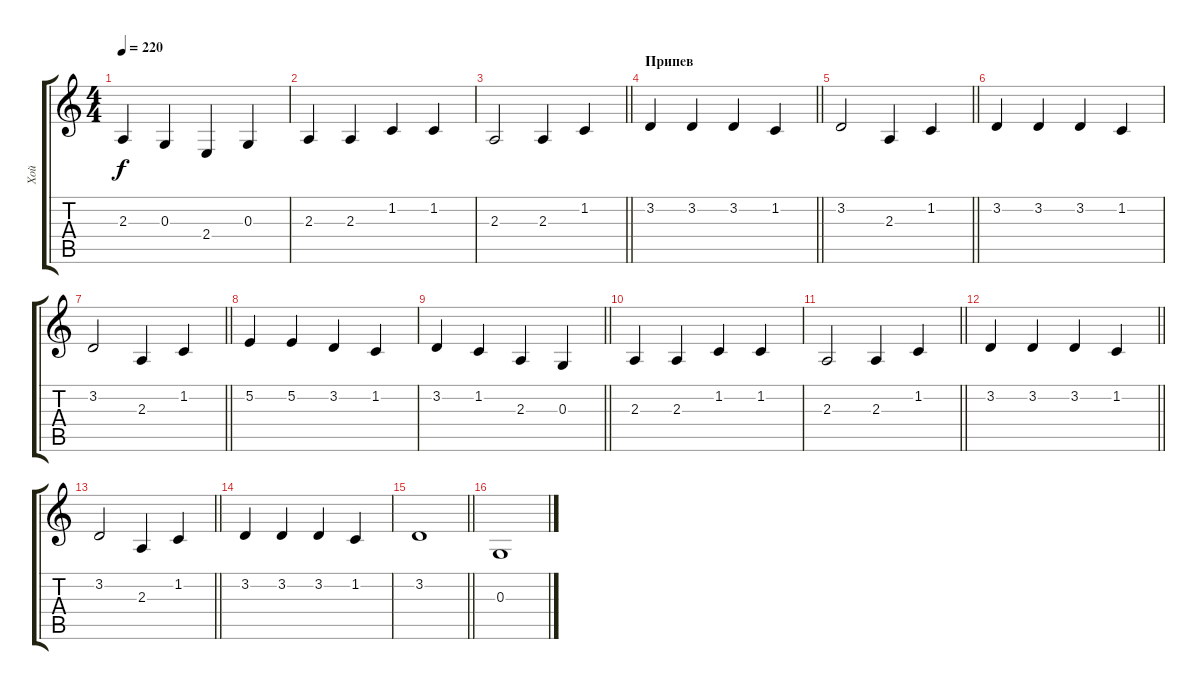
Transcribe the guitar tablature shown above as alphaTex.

\track ("Хой" "Хой") {instrument viola}
\staff {score tabs}
\tuning (E4 B3 G3 D3 A2 E2) {hide}
\ts (4 4)
\tempo 220
\clef g2
\ks c
2.3.4{dy f} 0.3.4 2.4.4 0.3.4 |
2.3.4 2.3.4 1.2.4 1.2.4 |
\barLineRight lightlight
2.3.2 2.3.4 1.2.4 |
\section ("" "Припев")
\barLineRight lightlight
3.2.4 3.2.4 3.2.4 1.2.4 |
\barLineRight lightlight
3.2.2 2.3.4 1.2.4 |
3.2.4 3.2.4 3.2.4 1.2.4 |
\barLineRight lightlight
3.2.2 2.3.4 1.2.4 |
5.2.4 5.2.4 3.2.4 1.2.4 |
\barLineRight lightlight
3.2.4 1.2.4 2.3.4 0.3.4 |
2.3.4 2.3.4 1.2.4 1.2.4 |
\barLineRight lightlight
2.3.2 2.3.4 1.2.4 |
\barLineRight lightlight
3.2.4 3.2.4 3.2.4 1.2.4 |
\barLineRight lightlight
3.2.2 2.3.4 1.2.4 |
3.2.4 3.2.4 3.2.4 1.2.4 |
\barLineRight lightlight
3.2.1 |
0.3.1
